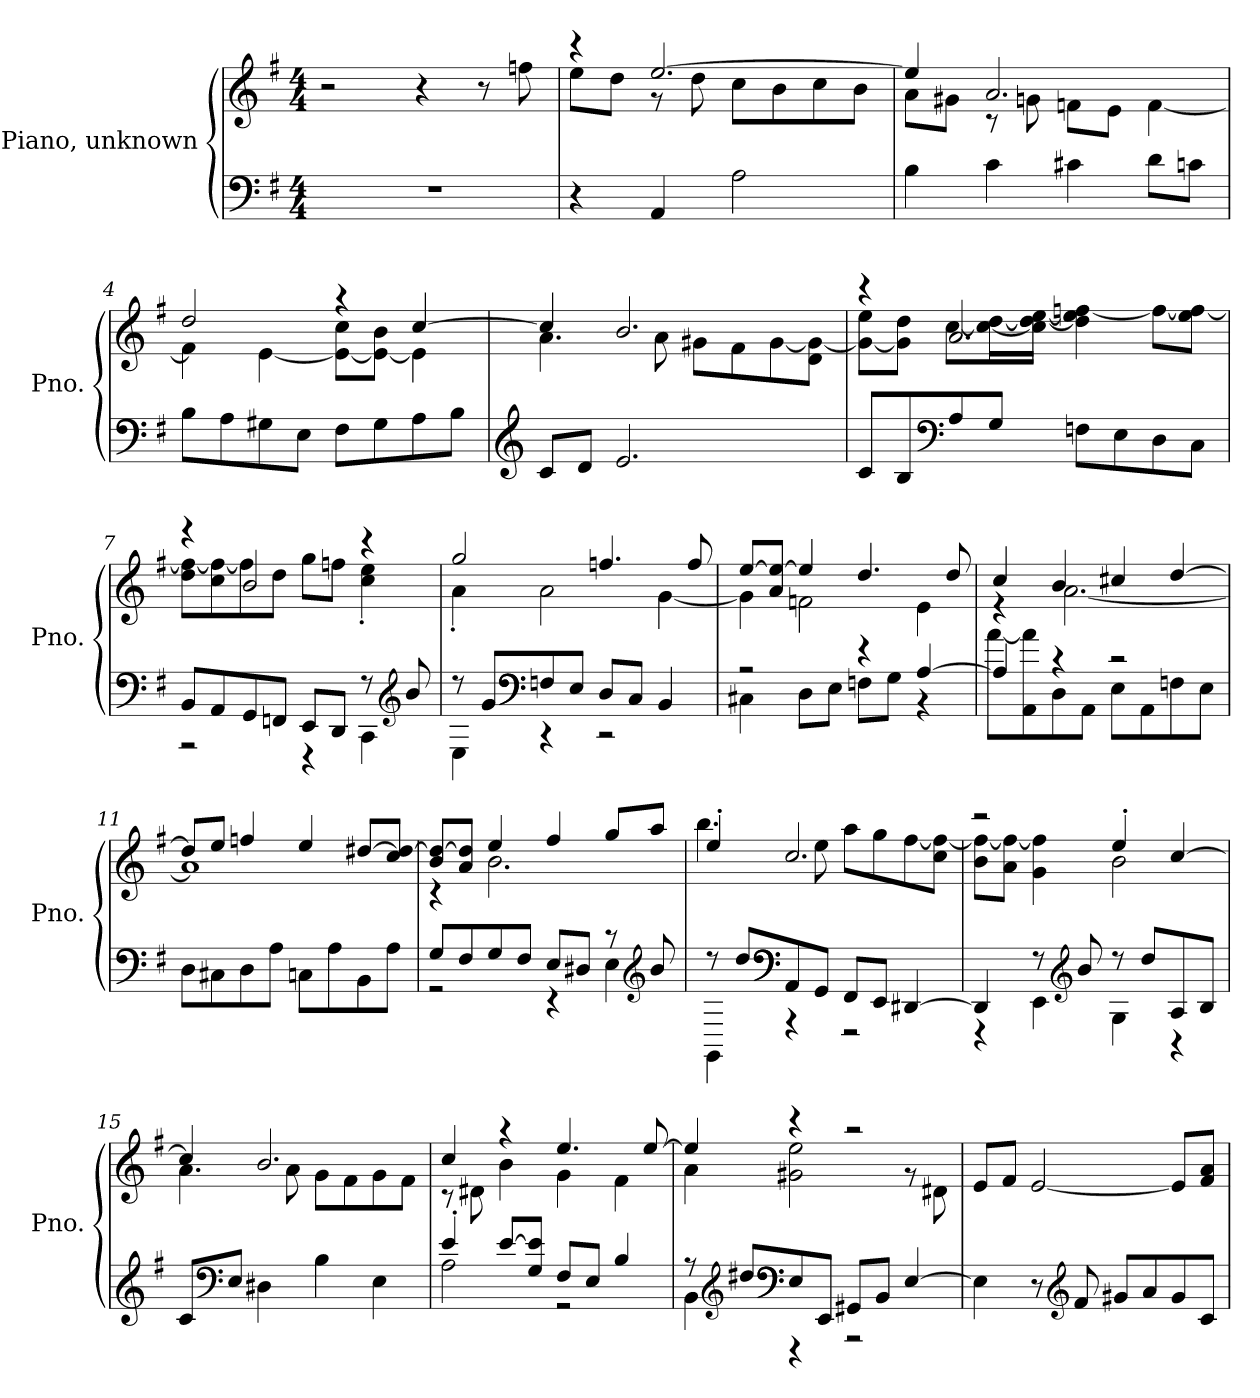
**kern	**kern
*part1	*part1
*staff2	*staff1
*I"Piano, unknown	*
*I'Pno.	*
*clefF4	*clefG2
*k[f#]	*k[f#]
*M4/4	*M4/4
*MM121	*MM121
=1	=1
1r	2r
.	4r
.	8r
.	8ffn\
=2	=2
*	*^
4r	4r	8ee\L
.	.	8dd\J
4AA/	[2.ee/	8r
.	.	8dd\
2A\	.	8cc\L
.	.	8b\
.	.	8cc\
.	.	8b\J
=3	=3	=3
4B\	4ee/]	8a\L
.	.	8g#X\J
4c\	2.a/	8r
.	.	8gn\
4c#X\	.	8fn\L
.	.	8e\J
8d\L	.	[4f\
8cn\J	.	.
=4	=4	=4
8B\L	2dd/	4f\]
8A\	.	.
8G#X\	.	[4e\
8E\J	.	.
8F#\L	4r	8e\_ 8cc\L
8G#\	.	8e\_ 8b\J
8A\	[4cc/	4e\]
8B\J	.	.
!!LO:LB:g=z	!!
=5	=5	=5
*clefG2	*	*
8c/L	4cc/]	4.a\
8d/J	.	.
2.e/	2.b/	.
.	.	8a\
.	.	8g#X\L
.	.	8f#\
.	.	[8g#\
.	.	8d\ 8g#\_J
=6	=6	=6
8c/L	4r	8g#\_ 8ee\L
8B/	.	8g#\] 8dd\J
*clefF4	*	*
8A/	2.a/	[8cc\L
8G/J	.	16cc\_ [16dd\L
.	.	16cc\] 16dd\_ [16ee\JJ
8Fn\L	.	4dd\] 4ee\] [4ffn\
8E\	.	.
8D\	.	8ff\L_
8C\J	.	8ee\ 8ff\_J
=7	=7	=7
*^	*	*
8BB/L	2r	4r	8dd\ 8ff\_L
8AA/	.	.	8cc\ 8ff\_
8GG/	.	2b/	8ff\]
8FFn/J	.	.	8dd\J
8EE/L	4r	.	8gg\L
8DD/J	.	.	8ffn\J
8r	4CC\	4r	4cc\' 4ee\'
*clefG2	*	*	*
8b/	.	.	.
!!LO:LB:g=z	!!
=8	=8	=8	=8
8r	4E\	2gg/	4a'\
8g/L	.	.	.
*clefF4	*	*	*
8Fn/	4r	.	2a\
8E/J	.	.	.
8D/L	2r	4.ffn/	.
8C/J	.	.	.
4BB/	.	.	[4g\
.	.	8ff/	.
=9	=9	=9	=9
2r	4C#X\	[8ee/L	4g\]
.	.	8a/ 8ee/_J	.
.	8D\L	4ee/]	2fn\
.	8E\J	.	.
4r	8Fn\L	4.dd/	.
.	8G\J	.	.
[4A/	4r	.	4e\
.	.	8dd/	.
=10	=10	=10	=10
4A/]	[8a\L	4cc/	4r
.	8AA\ 8a\]	.	.
4r	8D\	4b/	[2.a\
.	8AA\J	.	.
2r	8E\L	4cc#X/	.
.	8AA\	.	.
.	8Fn\	[4dd/	.
.	8E\J	.	.
*v	*v	*	*
=11	=11	=11
8D\L	8dd/L]	1a]
8C#X\	8ee/J	.
8D\	4ffn/	.
8A\J	.	.
8Cn\L	4ee/	.
8A\	.	.
8BB\	[8dd#X/L	.
8A\J	8cc/ 8dd#/_J	.
!!LO:LB:g=z	!!
=12	=12	=12
*^	*	*
8G/L	2r	8b/ 8dd#/_L	4r
8F#/	.	8a/ 8dd#/]J	.
8G/	.	4ee/	2.b\
8F#/J	.	.	.
8E/L	4r	4ff#/	.
8D#X/J	.	.	.
8r	4E\	8gg/L	.
*clefG2	*	*	*
8b/	.	8aa/J	.
=13	=13	=13	=13
8r	4GG\	4ee'/	4.bb\
8dd/L	.	.	.
*clefF4	*	*	*
8AA/	4r	2.cc/	.
8GG/J	.	.	8ee\
8FF#/L	2r	.	8aa\L
8EE/J	.	.	8gg\
[4DD#X/	.	.	[8ff#\
.	.	.	8cc\ 8ff#\_J
=14	=14	=14	=14
4DD#/]	4r	2r	8b\ 8ff#\_L
.	.	.	8a\ 8ff#\_J
8r	4EE\	.	4g\ 4ff#\]
*clefG2	*	*	*
8b/	.	.	.
8r	4G\	4ee'/	2b\
8dd/L	.	.	.
8A/	4r	[4cc/	.
8B/J	.	.	.
*v	*v	*	*
!!LO:LB:g=z	!!
=15	=15	=15
8c/L	4cc/]	4.a\
*clefF4	*	*
8E/J	.	.
4D#X\	2.b/	.
.	.	8a\
4B\	.	8g\L
.	.	8f#\
4E\	.	8g\
.	.	8f#\J
=16	=16	=16
*^	*	*
4e'/	2A\	4cc/	8r
.	.	.	8d#X\
[8e/L	.	4r	4b\
8G/ 8e/]J	.	.	.
8F#/L	2r	4.ee/	4g\
8E/J	.	.	.
4B/	.	.	4f#\
.	.	[8ee/	.
=17	=17	=17	=17
8r	4BB\	4ee/]	4a\
*clefG2	*	*	*
8dd#X/L	.	.	.
*clefF4	*	*	*
8E/	4r	4r	2g#X\ 2ee\
8EE/J	.	.	.
8GG#X/L	2r	2r	.
8BB/J	.	.	.
[4E/	.	.	8r
.	.	.	8d#X\
*v	*v	*	*
*	*v	*v
!!LO:LB:g=z
=18	=18
4E\]	8e/L
.	8f#/J
8r	[2e/
*clefG2	*
8f#/	.
8g#X/L	.
8a/	.
8g#/	8e/L]
8c/J	8f#/ 8a/J
=	=
*-	*-
